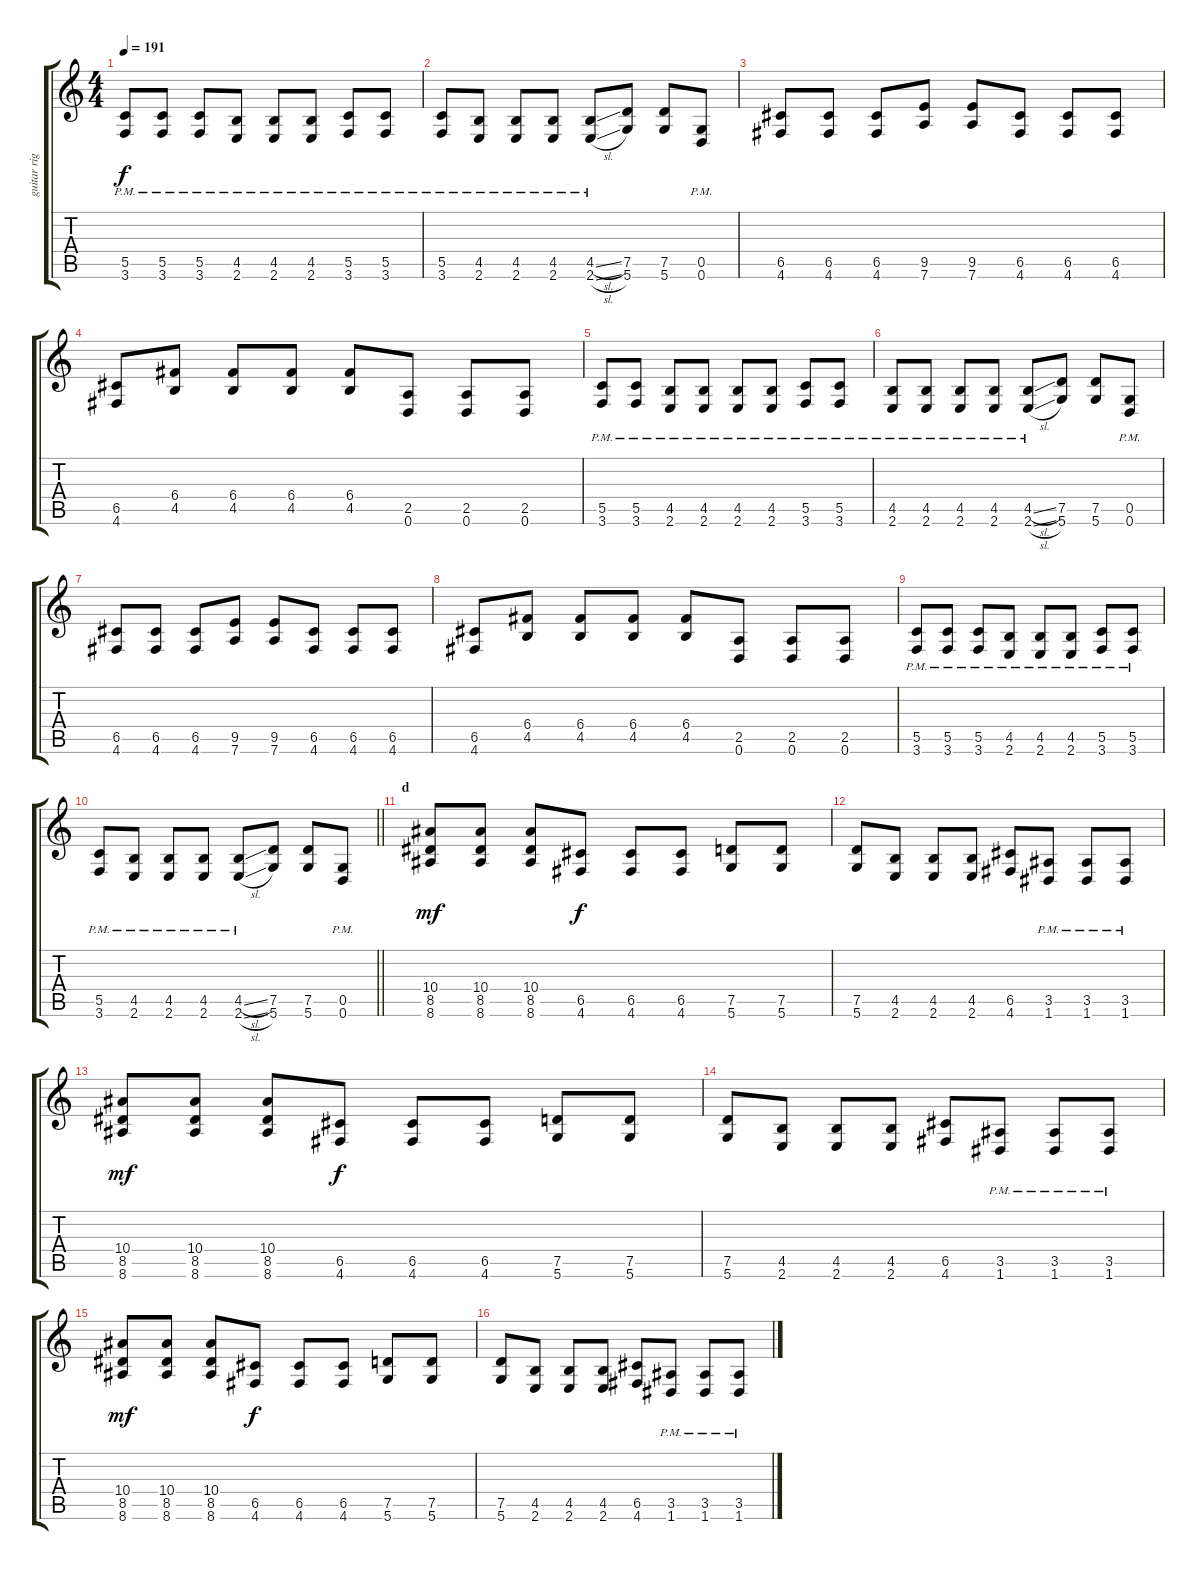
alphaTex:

\track ("guitar right" "guitar rig") {instrument distortionguitar}
\staff {score tabs}
\tuning (D4 A3 F3 C3 G2 D2) {hide}
\ts (4 4)
\tempo 191
\clef g2
\ks c
(5.5{pm} 3.6{pm}).8{dy f} (5.5{pm} 3.6{pm}).8 (5.5{pm} 3.6{pm}).8 (4.5{pm} 2.6{pm}).8 (4.5{pm} 2.6{pm}).8 (4.5{pm} 2.6{pm}).8 (5.5{pm} 3.6{pm}).8 (5.5{pm} 3.6{pm}).8 |
(5.5{pm} 3.6{pm}).8 (4.5{pm} 2.6{pm}).8 (4.5{pm} 2.6{pm}).8 (4.5{pm} 2.6{pm}).8 (4.5{sl pm} 2.6{sl pm}).8 (7.5 5.6).8 (7.5 5.6).8 (0.5{pm} 0.6{pm}).8 |
(6.5 4.6).8 (6.5 4.6).8 (6.5 4.6).8 (9.5 7.6).8 (9.5 7.6).8 (6.5 4.6).8 (6.5 4.6).8 (6.5 4.6).8 |
(6.5 4.6).8 (6.4 4.5).8 (6.4 4.5).8 (6.4 4.5).8 (6.4 4.5).8 (2.5 0.6).8 (2.5 0.6).8 (2.5 0.6).8 |
(5.5{pm} 3.6{pm}).8 (5.5{pm} 3.6{pm}).8 (4.5{pm} 2.6{pm}).8 (4.5{pm} 2.6{pm}).8 (4.5{pm} 2.6{pm}).8 (4.5{pm} 2.6{pm}).8 (5.5{pm} 3.6{pm}).8 (5.5{pm} 3.6{pm}).8 |
(4.5{pm} 2.6{pm}).8 (4.5{pm} 2.6{pm}).8 (4.5{pm} 2.6{pm}).8 (4.5{pm} 2.6{pm}).8 (4.5{sl pm} 2.6{sl pm}).8 (7.5 5.6).8 (7.5 5.6).8 (0.5{pm} 0.6{pm}).8 |
(6.5 4.6).8 (6.5 4.6).8 (6.5 4.6).8 (9.5 7.6).8 (9.5 7.6).8 (6.5 4.6).8 (6.5 4.6).8 (6.5 4.6).8 |
(6.5 4.6).8 (6.4 4.5).8 (6.4 4.5).8 (6.4 4.5).8 (6.4 4.5).8 (2.5 0.6).8 (2.5 0.6).8 (2.5 0.6).8 |
(5.5{pm} 3.6{pm}).8 (5.5{pm} 3.6{pm}).8 (5.5{pm} 3.6{pm}).8 (4.5{pm} 2.6{pm}).8 (4.5{pm} 2.6{pm}).8 (4.5{pm} 2.6{pm}).8 (5.5{pm} 3.6{pm}).8 (5.5{pm} 3.6{pm}).8 |
\barLineRight lightlight
(5.5{pm} 3.6{pm}).8 (4.5{pm} 2.6{pm}).8 (4.5{pm} 2.6{pm}).8 (4.5{pm} 2.6{pm}).8 (4.5{sl pm} 2.6{sl pm}).8 (7.5 5.6).8 (7.5 5.6).8 (0.5{pm} 0.6{pm}).8 |
\section ("" "d")
(10.4 8.5 8.6).8{dy mf} (10.4 8.5 8.6).8 (10.4 8.5 8.6).8 (6.5 4.6).8{dy f} (6.5 4.6).8 (6.5 4.6).8 (7.5 5.6).8 (7.5 5.6).8 |
(7.5 5.6).8 (4.5 2.6).8 (4.5 2.6).8 (4.5 2.6).8 (6.5 4.6).8 (3.5{pm} 1.6{pm}).8 (3.5{pm} 1.6{pm}).8 (3.5{pm} 1.6{pm}).8 |
(10.4 8.5 8.6).8{dy mf} (10.4 8.5 8.6).8 (10.4 8.5 8.6).8 (6.5 4.6).8{dy f} (6.5 4.6).8 (6.5 4.6).8 (7.5 5.6).8 (7.5 5.6).8 |
(7.5 5.6).8 (4.5 2.6).8 (4.5 2.6).8 (4.5 2.6).8 (6.5 4.6).8 (3.5{pm} 1.6{pm}).8 (3.5{pm} 1.6{pm}).8 (3.5{pm} 1.6{pm}).8 |
(10.4 8.5 8.6).8{dy mf} (10.4 8.5 8.6).8 (10.4 8.5 8.6).8 (6.5 4.6).8{dy f} (6.5 4.6).8 (6.5 4.6).8 (7.5 5.6).8 (7.5 5.6).8 |
(7.5 5.6).8 (4.5 2.6).8 (4.5 2.6).8 (4.5 2.6).8 (6.5 4.6).8 (3.5{pm} 1.6{pm}).8 (3.5{pm} 1.6{pm}).8 (3.5{pm} 1.6{pm}).8
